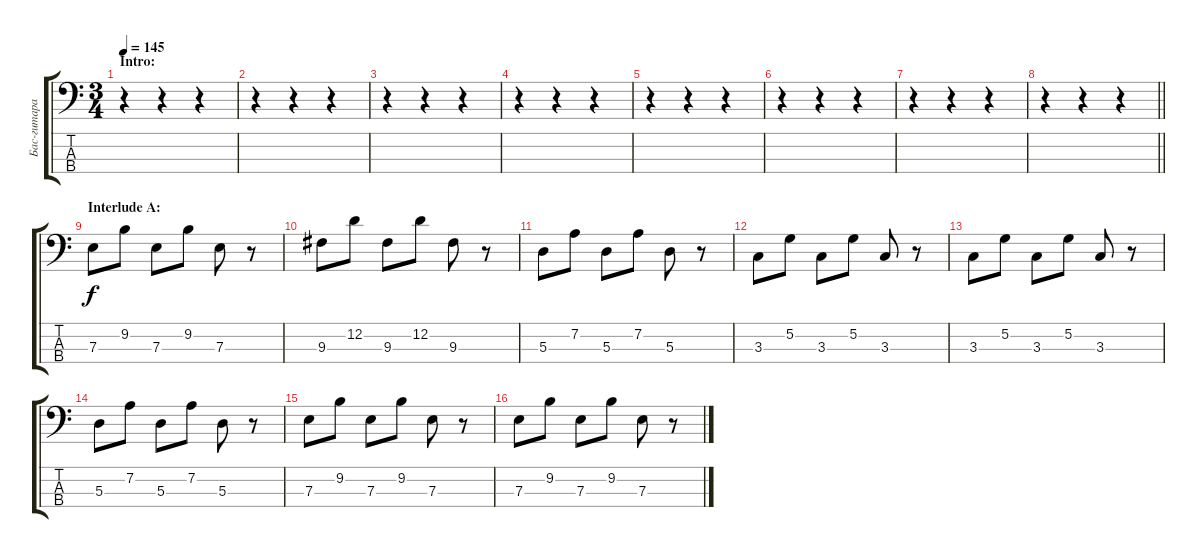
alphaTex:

\track ("Бас-гитара" "Бас-гитара") {instrument electricbasspick}
\staff {score tabs}
\tuning (G2 D2 A1 E1) {hide}
\ts (3 4)
\section ("" "Intro:")
\tempo 145
\clef f4
\ks c
r.4{dy f instrument electricbasspick} r.4 r.4 |
r.4 r.4 r.4 |
r.4 r.4 r.4 |
r.4 r.4 r.4 |
r.4 r.4 r.4 |
r.4 r.4 r.4 |
r.4 r.4 r.4 |
\barLineRight lightlight
r.4 r.4 r.4 |
\section ("" "Interlude A:")
7.3.8 9.2.8 7.3.8 9.2.8 7.3.8 r.8 |
9.3.8 12.2.8 9.3.8 12.2.8 9.3.8 r.8 |
5.3.8 7.2.8 5.3.8 7.2.8 5.3.8 r.8 |
3.3.8 5.2.8 3.3.8 5.2.8 3.3.8 r.8 |
3.3.8 5.2.8 3.3.8 5.2.8 3.3.8 r.8 |
5.3.8 7.2.8 5.3.8 7.2.8 5.3.8 r.8 |
7.3.8 9.2.8 7.3.8 9.2.8 7.3.8 r.8 |
7.3.8 9.2.8 7.3.8 9.2.8 7.3.8 r.8
